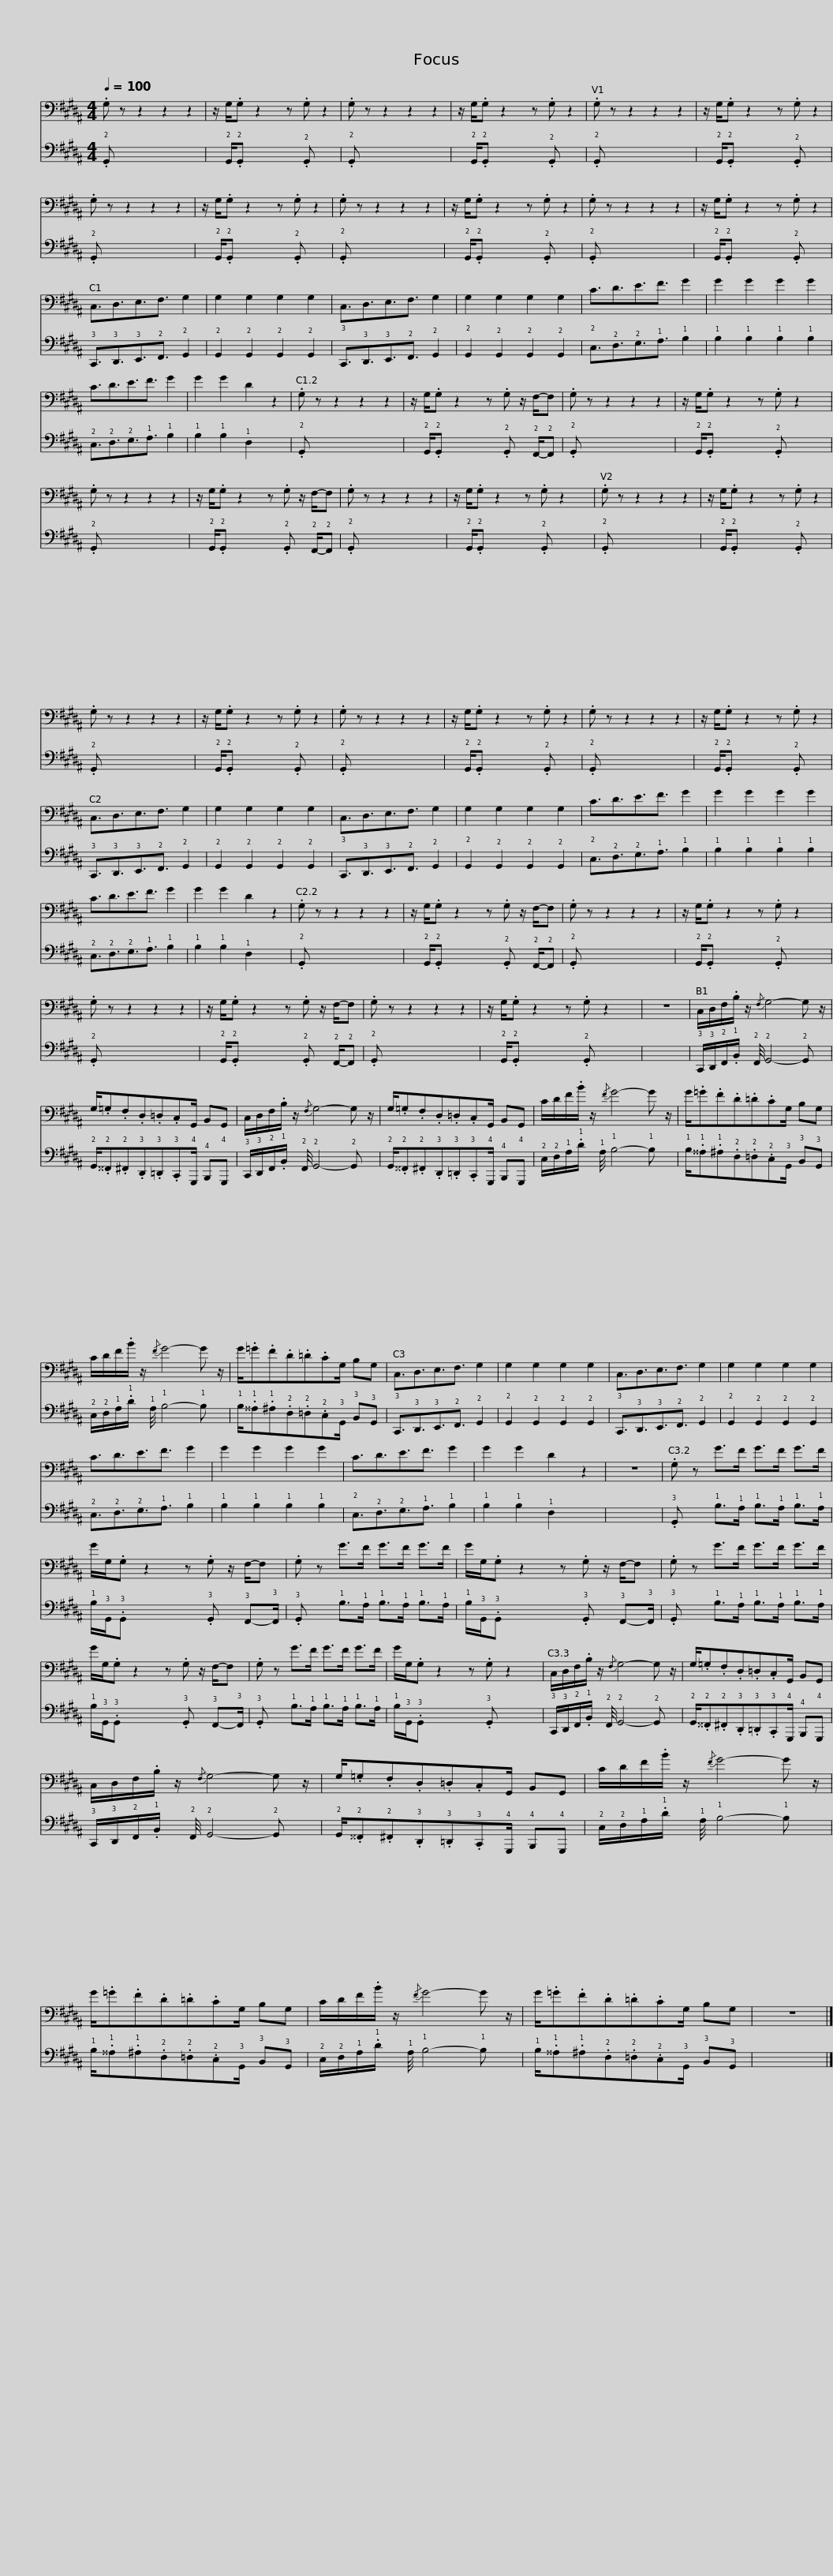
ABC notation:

X:1
%%score 1 2
L:1/8
Q:1/4=100
M:4/4
I:linebreak $
K:B
V:1 bass transpose=-12
V:2 tab transpose=-12 stafflines=4 strings=E2,A2,D3,G3
V:1
 .G, z z2 z2 z2 | z/ G,/.G, z2 z .G, z2 | .G, z z2 z2 z2 | z/ G,/.G, z2 z .G, z2 | .G, z z2 z2 z2 |$ %5
 z/ G,/.G, z2 z .G, z2 | .G, z z2 z2 z2 | z/ G,/.G, z2 z .G, z2 | .G, z z2 z2 z2 | z/ G,/.G, z2 z .G, z2 | %10
 .G, z z2 z2 z2 |$ z/ G,/.G, z2 z .G, z2 | C,3/2D,3/2E,3/2F,3/2 G,2 | G,2 G,2 G,2 G,2 | C,3/2D,3/2E,3/2F,3/2 G,2 | %15
 G,2 G,2 G,2 G,2 | C3/2D3/2E3/2F3/2 G2 |$ G2 G2 G2 G2 | C3/2D3/2E3/2F3/2 G2 | G2 G2 D2 z2 | %20
 .G, z z2 z2 z2 | z/ G,/.G, z2 z .G, z/ F,/-F, | .G, z z2 z2 z2 |$ z/ G,/.G, z2 z .G, z2 | .G, z z2 z2 z2 | %25
 z/ G,/.G, z2 z .G, z/ F,/-F, | .G, z z2 z2 z2 | z/ G,/.G, z2 z .G, z2 |$ .G, z z2 z2 z2 | z/ G,/.G, z2 z .G, z2 | %30
 .G, z z2 z2 z2 | z/ G,/.G, z2 z .G, z2 | .G, z z2 z2 z2 | z/ G,/.G, z2 z .G, z2 |$ .G, z z2 z2 z2 | %35
 z/ G,/.G, z2 z .G, z2 | C,3/2D,3/2E,3/2F,3/2 G,2 | G,2 G,2 G,2 G,2 | C,3/2D,3/2E,3/2F,3/2 G,2 | G,2 G,2 G,2 G,2 |$ %40
 C3/2D3/2E3/2F3/2 G2 | G2 G2 G2 G2 | C3/2D3/2E3/2F3/2 G2 | G2 G2 D2 z2 | .G, z z2 z2 z2 | %45
 z/ G,/.G, z2 z .G, z/ F,/-F, |$ .G, z z2 z2 z2 | z/ G,/.G, z2 z .G, z2 | .G, z z2 z2 z2 | z/ G,/.G, z2 z .G, z/ F,/-F, | %50
 .G, z z2 z2 z2 |$ z/ G,/.G, z2 z .G, z2 | z8 | C,/D,/F,/.B,/ z/{/F,} G,4- G, z/ | G,/.=G,.F,.D,.=D,.C,G,,/ B,,G,, | %55
 C,/D,/F,/.B,/ z/{/F,} G,4- G, z/ |$ G,/.=G,.F,.D,.=D,.C,G,,/ B,,G,, | C/D/F/.B/ z/{/F} G4- G z/ | G/.=G.F.D.=D.CG,/ B,G, |$ C/D/F/.B/ z/{/F} G4- G z/ | %60
 G/.=G.F.D.=D.CG,/ B,G, | C,3/2D,3/2E,3/2F,3/2 G,2 | G,2 G,2 G,2 G,2 | C,3/2D,3/2E,3/2F,3/2 G,2 |$ G,2 G,2 G,2 G,2 | %65
 C3/2D3/2E3/2F3/2 G2 | G2 G2 G2 G2 | C3/2D3/2E3/2F3/2 G2 | G2 G2 D2 z2 | z8 |$ %70
 .G, z G>F G>F G>F | G/G,/.G, z2 z .G, z/ F,/-F, | .G, z G>F G>F G>F |$ G/G,/.G, z2 z .G, z/ F,/-F, | .G, z G>F G>F G>F | %75
 G/G,/.G, z2 z .G, z/ F,/-F, |$ .G, z G>F G>F G>F | G/G,/.G, z2 z .G, z2 | C,/D,/F,/.B,/ z/{/F,} G,4- G, z/ | G,/.=G,.F,.D,.=D,.C,G,,/ B,,G,, |$ %80
 C,/D,/F,/.B,/ z/{/F,} G,4- G, z/ | G,/.=G,.F,.D,.=D,.C,G,,/ B,,G,, | C/D/F/.B/ z/{/F} G4- G z/ |$ G/.=G.F.D.=D.CG,/ B,G, | C/D/F/.B/ z/{/F} G4- G z/ | %85
 G/.=G.F.D.=D.CG,/ B,G, | z8 |] %87
V:2
 .!2!G,, x x2 x4 | x/ !2!G,,/.!2!G,, x x x .!2!G,, x2 | .!2!G,, x x2 x4 | x/ !2!G,,/.!2!G,, x x x .!2!G,, x2 | .!2!G,, x x2 x4 |$ %5
 x/ !2!G,,/.!2!G,, x x x .!2!G,, x2 | .!2!G,, x x2 x4 | x/ !2!G,,/.!2!G,, x x x .!2!G,, x2 | .!2!G,, x x2 x4 | x/ !2!G,,/.!2!G,, x x x .!2!G,, x2 | %10
 .!2!G,, x x2 x4 |$ x/ !2!G,,/.!2!G,, x x x .!2!G,, x2 | !3!C,,3/2!3!D,,3/2!3!E,,3/2!2!F,,3/2 !2!G,,2 | !2!G,,2 !2!G,,2 !2!G,,2 !2!G,,2 | !3!C,,3/2!3!D,,3/2!3!E,,3/2!2!F,,3/2 !2!G,,2 | %15
 !2!G,,2 !2!G,,2 !2!G,,2 !2!G,,2 | !2!C,3/2!2!D,3/2!2!E,3/2!1!F,3/2 !1!G,2 |$ !1!G,2 !1!G,2 !1!G,2 !1!G,2 | !2!C,3/2!2!D,3/2!2!E,3/2!1!F,3/2 !1!G,2 | !1!G,2 !1!G,2 !1!D,2 x2 | %20
 .!2!G,, x x2 x4 | x/ !2!G,,/.!2!G,, x x x .!2!G,, x/ !2!F,,/-!2!F,, | .!2!G,, x x2 x4 |$ x/ !2!G,,/.!2!G,, x x x .!2!G,, x/ x/ x | .!2!G,, x x2 x4 | %25
 x/ !2!G,,/.!2!G,, x x x .!2!G,, x/ !2!F,,/-!2!F,, | .!2!G,, x x2 x4 | x/ !2!G,,/.!2!G,, x x x .!2!G,, x/ x/ x |$ .!2!G,, x x2 x4 | x/ !2!G,,/.!2!G,, x x x .!2!G,, x2 | %30
 .!2!G,, x x2 x4 | x/ !2!G,,/.!2!G,, x x x .!2!G,, x2 | .!2!G,, x x2 x4 | x/ !2!G,,/.!2!G,, x x x .!2!G,, x2 |$ .!2!G,, x x2 x4 | %35
 x/ !2!G,,/.!2!G,, x x x .!2!G,, x2 | !3!C,,3/2!3!D,,3/2!3!E,,3/2!2!F,,3/2 !2!G,,2 | !2!G,,2 !2!G,,2 !2!G,,2 !2!G,,2 | !3!C,,3/2!3!D,,3/2!3!E,,3/2!2!F,,3/2 !2!G,,2 | !2!G,,2 !2!G,,2 !2!G,,2 !2!G,,2 |$ %40
 !2!C,3/2!2!D,3/2!2!E,3/2!1!F,3/2 !1!G,2 | !1!G,2 !1!G,2 !1!G,2 !1!G,2 | !2!C,3/2!2!D,3/2!2!E,3/2!1!F,3/2 !1!G,2 | !1!G,2 !1!G,2 !1!D,2 x2 | .!2!G,, x x2 x4 | %45
 x/ !2!G,,/.!2!G,, x x x .!2!G,, x/ !2!F,,/-!2!F,, |$ .!2!G,, x x2 x4 | x/ !2!G,,/.!2!G,, x x x .!2!G,, x/ x/ x | .!2!G,, x x2 x4 | x/ !2!G,,/.!2!G,, x x x .!2!G,, x/ !2!F,,/-!2!F,, | %50
 .!2!G,, x x2 x4 |$ x/ !2!G,,/.!2!G,, x x x .!2!G,, x/ x/ x | x8 | !3!C,,/!3!D,,/!2!F,,/.!1!B,,/ x/4 !2!F,,/4 !2!G,,4- !2!G,, x/ | !2!G,,/.!2!^^F,,.!2!^F,,.!3!D,,.!3!=D,,.!3!C,,!4!G,,,/ !4!B,,,!4!G,,, | %55
 !3!C,,/!3!D,,/!2!F,,/.!1!B,,/ x/4 !2!F,,/4 !2!G,,4- !2!G,, x/ |$ !2!G,,/.!2!^^F,,.!2!^F,,.!3!D,,.!3!=D,,.!3!C,,!4!G,,,/ !4!B,,,!4!G,,, | !2!C,/!2!D,/!1!F,/.!1!B,/ x/4 !1!F,/4 !1!G,4- !1!G, x/ | !1!G,/.!1!^^F,.!1!^F,.!2!D,.!2!=D,.!2!C,!3!G,,/ !3!B,,!3!G,, |$ !2!C,/!2!D,/!1!F,/.!1!B,/ x/4 !1!F,/4 !1!G,4- !1!G, x/ | %60
 !1!G,/.!1!^^F,.!1!^F,.!2!D,.!2!=D,.!2!C,!3!G,,/ !3!B,,!3!G,, | !3!C,,3/2!3!D,,3/2!3!E,,3/2!2!F,,3/2 !2!G,,2 | !2!G,,2 !2!G,,2 !2!G,,2 !2!G,,2 | !3!C,,3/2!3!D,,3/2!3!E,,3/2!2!F,,3/2 !2!G,,2 |$ !2!G,,2 !2!G,,2 !2!G,,2 !2!G,,2 | %65
 !2!C,3/2!2!D,3/2!2!E,3/2!1!F,3/2 !1!G,2 | !1!G,2 !1!G,2 !1!G,2 !1!G,2 | !2!C,3/2!2!D,3/2!2!E,3/2!1!F,3/2 !1!G,2 | !1!G,2 !1!G,2 !1!D,2 x2 | x8 |$ %70
 .!3!G,, x !1!G,>!1!F, !1!G,>!1!F, !1!G,>!1!F, | !1!G,/!3!G,,/.!3!G,, x x x .!3!G,, x/ !3!F,,-!3!F,,/ | .!3!G,, x !1!G,>!1!F, !1!G,>!1!F, !1!G,>!1!F, |$ !1!G,/!3!G,,/.!3!G,, x x x .!3!G,, x/ !3!F,,-!3!F,,/ | .!3!G,, x !1!G,>!1!F, !1!G,>!1!F, !1!G,>!1!F, | %75
 !1!G,/!3!G,,/.!3!G,, x x x .!3!G,, x/ !3!F,,-!3!F,,/ |$ .!3!G,, x !1!G,>!1!F, !1!G,>!1!F, !1!G,>!1!F, | !1!G,/!3!G,,/.!3!G,, x x x .!3!G,, x/ x/ x | !3!C,,/!3!D,,/!2!F,,/.!1!B,,/ x/4 !2!F,,/4 !2!G,,4- !2!G,, x/ | !2!G,,/.!2!^^F,,.!2!^F,,.!3!D,,.!3!=D,,.!3!C,,!4!G,,,/ !4!B,,,!4!G,,, |$ %80
 !3!C,,/!3!D,,/!2!F,,/.!1!B,,/ x/4 !2!F,,/4 !2!G,,4- !2!G,, x/ | !2!G,,/.!2!^^F,,.!2!^F,,.!3!D,,.!3!=D,,.!3!C,,!4!G,,,/ !4!B,,,!4!G,,, | !2!C,/!2!D,/!1!F,/.!1!B,/ x/4 !1!F,/4 !1!G,4- !1!G, x/ |$ !1!G,/.!1!^^F,.!1!^F,.!2!D,.!2!=D,.!2!C,!3!G,,/ !3!B,,!3!G,, | !2!C,/!2!D,/!1!F,/.!1!B,/ x/4 !1!F,/4 !1!G,4- !1!G, x/ | %85
 !1!G,/.!1!^^F,.!1!^F,.!2!D,.!2!=D,.!2!C,!3!G,,/ !3!B,,!3!G,, | x8 |] %87
